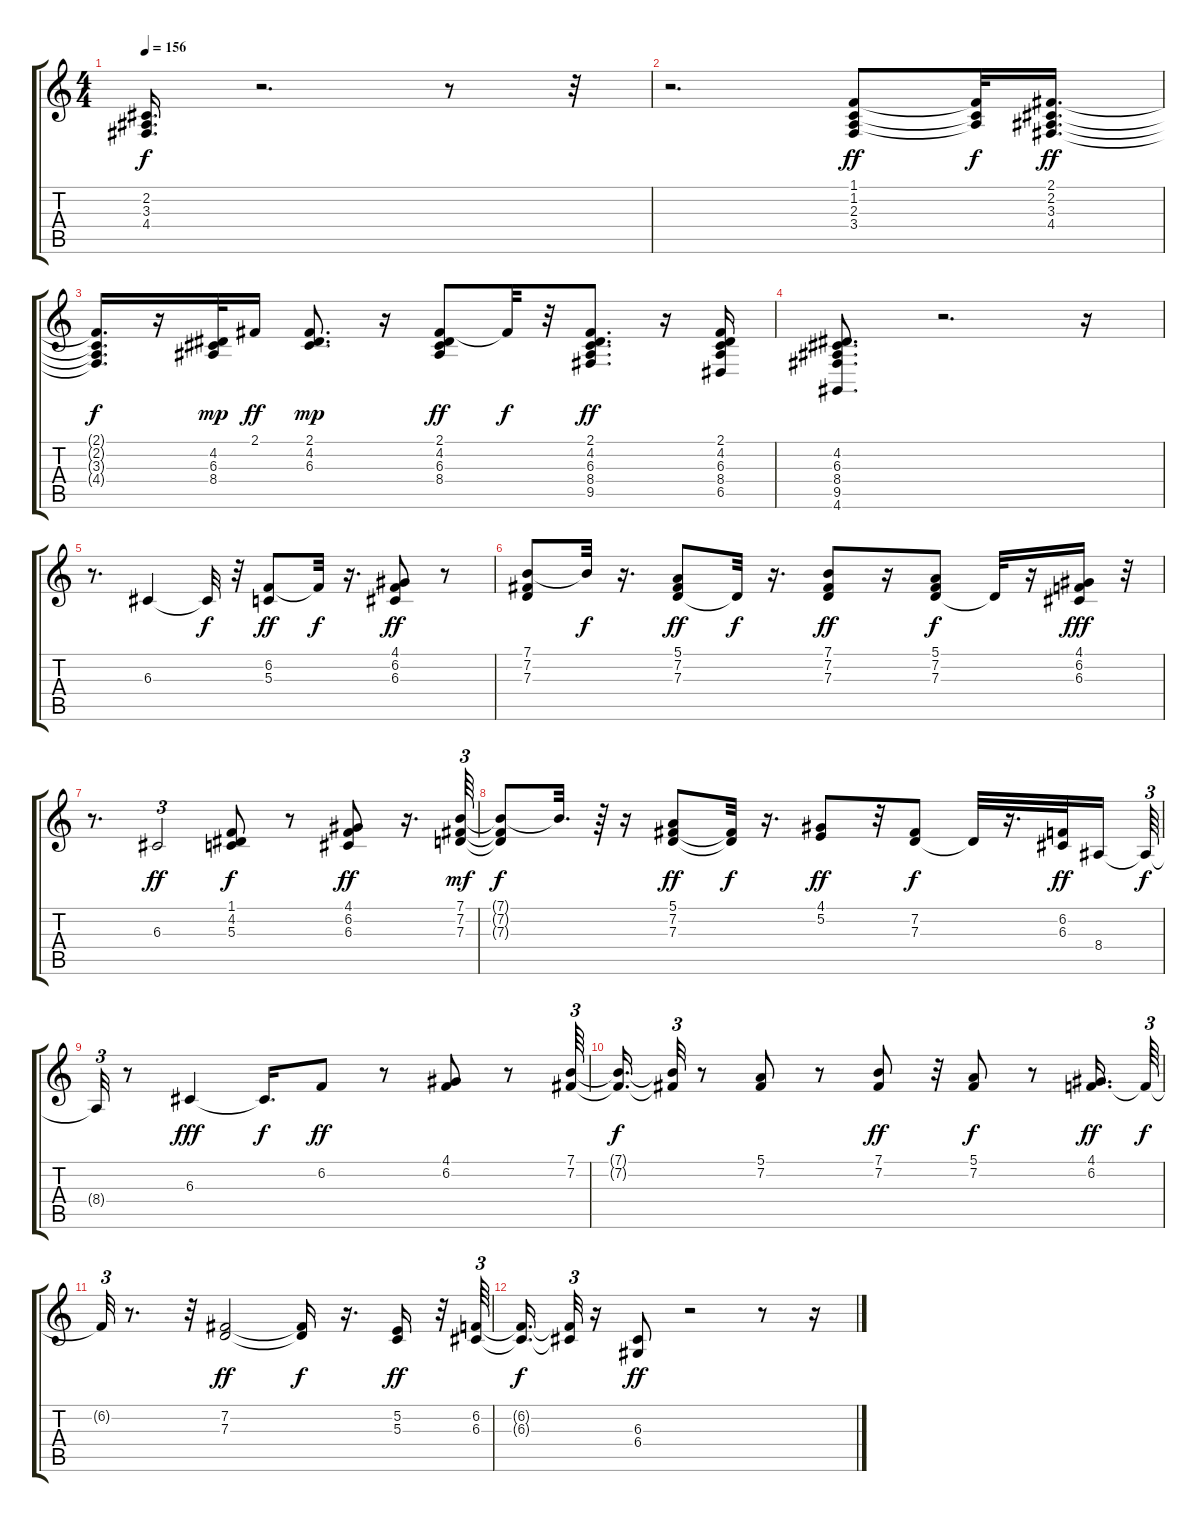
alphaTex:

\track "" {instrument trombone}
\staff {score tabs}
\tuning (E4 B3 G3 D3 A2 E2) {hide}
\ts (4 4)
\tempo 156
\clef g2
\ks c
(2.2{t} 3.3{t} 4.4{t}).16{d dy f} r.2{d} r.8 r.32 |
r.2{d} (1.1 1.2 2.3 3.4).8{dy ff} (1.1{t} 1.2{t} 2.3{t}).32{dy f} (2.1 2.2 3.3 4.4).16{d dy ff} |
(2.1{t} 2.2{t} 3.3{t} 4.4{t}).16{d dy f} r.16 (4.2 6.3 8.4).32{dy mp} 2.1.16{dy ff} (2.1 4.2 6.3).8{d dy mp} r.16 (2.1 4.2 6.3 8.4).8{dy ff} 2.1{t}.32{dy f} r.32 (2.1 4.2 6.3 8.4 9.5).8{d dy ff} r.16 (2.1 4.2 6.3 8.4 6.5).16 |
(4.2 6.3 8.4 9.5 4.6).8{d} r.2{d} r.16 |
r.8{d} 6.3.4 6.3{t}.32{dy f} r.32 (6.2 5.3).8{dy ff} 6.2{t}.32{dy f} r.16{d} (4.1 6.2 6.3).8{dy ff} r.8 |
(7.1 7.2 7.3).8 7.1{t}.32{dy f} r.16{d} (5.1 7.2 7.3).8{dy ff} 7.3{t}.32{dy f} r.16{d} (7.1 7.2 7.3).8{dy ff} r.16 (5.1 7.2 7.3).8{dy f} 7.3{t}.32 r.16 (4.1 6.2 6.3).16{dy fff} r.32 |
r.8{d} 6.3.2{tu (3 2) dy ff} (1.1 4.2 5.3).8{dy f} r.8 (4.1 6.2 6.3).8{dy ff} r.16{d} (7.1 7.2 7.3).64{tu (3 2) dy mf} |
(7.1{t} 7.2{t} 7.3{t}).8{dy f} 7.1{t}.32{d} r.64 r.16 (5.1 7.2 7.3).8{dy ff} (7.2{t} 7.3{t}).32{dy f} r.16{d} (4.1 5.2).8{dy ff} r.32 (7.2 7.3).8{dy f} 7.3{t}.32 r.16{d} (6.2 6.3).32{dy ff} 8.4.16 8.4{t}.64{tu (3 2) dy f} |
8.4{t}.32{tu (3 2)} r.8 6.3.4{dy fff} 6.3{t}.16{d dy f} 6.2.8{dy ff} r.8 (4.1 6.2).8 r.8 (7.1 7.2).64{tu (3 2)} |
(7.1{t} 7.2{t}).16{d dy f} (7.1{t} 7.2{t}).32{tu (3 2)} r.8 (5.1 7.2).8 r.8 (7.1 7.2).8{dy ff} r.32 (5.1 7.2).8{dy f} r.8 (4.1 6.2).16{d dy ff} 6.2{t}.64{tu (3 2) dy f} |
6.2{t}.32{tu (3 2)} r.8{d} r.32 (7.2 7.3).2{dy ff} (7.2{t} 7.3{t}).16{dy f} r.16{d} (5.2 5.3).16{dy ff} r.32 (6.2 6.3).64{tu (3 2)} |
(6.2{t} 6.3{t}).16{d dy f} (6.2{t} 6.3{t}).32{tu (3 2)} r.16 (6.3 6.4).8{dy ff} r.2 r.8 r.16
